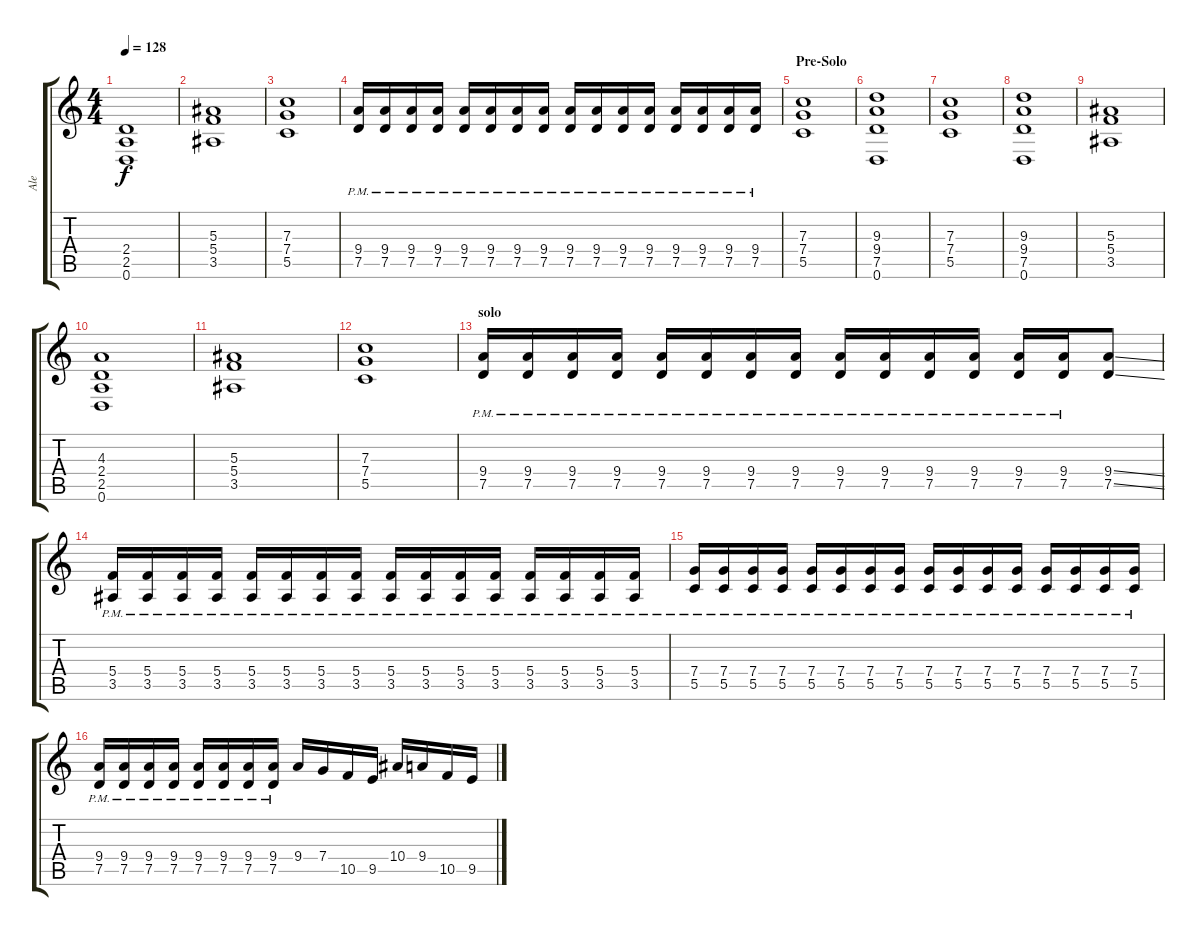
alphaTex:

\track ("Ale" "Ale") {instrument overdrivenguitar}
\staff {score tabs}
\tuning (D4 A3 F3 C3 G2 D2) {hide}
\ts (4 4)
\tempo 128
\clef g2
\ks c
(2.4 2.5 0.6).1{dy f} |
(5.3 5.4 3.5).1 |
(7.3 7.4 5.5).1 |
(9.4{pm} 7.5{pm}).16 (9.4{pm} 7.5{pm}).16 (9.4{pm} 7.5{pm}).16 (9.4{pm} 7.5{pm}).16 (9.4{pm} 7.5{pm}).16 (9.4{pm} 7.5{pm}).16 (9.4{pm} 7.5{pm}).16 (9.4{pm} 7.5{pm}).16 (9.4{pm} 7.5{pm}).16 (9.4{pm} 7.5{pm}).16 (9.4{pm} 7.5{pm}).16 (9.4{pm} 7.5{pm}).16 (9.4{pm} 7.5{pm}).16 (9.4{pm} 7.5{pm}).16 (9.4{pm} 7.5{pm}).16 (9.4{pm} 7.5{pm}).16 |
\section ("" "Pre-Solo")
(7.3 7.4 5.5).1 |
(9.3 9.4 7.5 0.6).1 |
(7.3 7.4 5.5).1 |
(9.3 9.4 7.5 0.6).1 |
(5.3 5.4 3.5).1 |
(4.3 2.4 2.5 0.6).1 |
(5.3 5.4 3.5).1 |
(7.3 7.4 5.5).1 |
\section ("" "solo")
(9.4{pm} 7.5{pm}).16 (9.4{pm} 7.5{pm}).16 (9.4{pm} 7.5{pm}).16 (9.4{pm} 7.5{pm}).16 (9.4{pm} 7.5{pm}).16 (9.4{pm} 7.5{pm}).16 (9.4{pm} 7.5{pm}).16 (9.4{pm} 7.5{pm}).16 (9.4{pm} 7.5{pm}).16 (9.4{pm} 7.5{pm}).16 (9.4{pm} 7.5{pm}).16 (9.4{pm} 7.5{pm}).16 (9.4{pm} 7.5{pm}).16 (9.4{pm} 7.5{pm}).16 (9.4{ss} 7.5{ss}).8 |
(5.4{pm} 3.5{pm}).16 (5.4{pm} 3.5{pm}).16 (5.4{pm} 3.5{pm}).16 (5.4{pm} 3.5{pm}).16 (5.4{pm} 3.5{pm}).16 (5.4{pm} 3.5{pm}).16 (5.4{pm} 3.5{pm}).16 (5.4{pm} 3.5{pm}).16 (5.4{pm} 3.5{pm}).16 (5.4{pm} 3.5{pm}).16 (5.4{pm} 3.5{pm}).16 (5.4{pm} 3.5{pm}).16 (5.4{pm} 3.5{pm}).16 (5.4{pm} 3.5{pm}).16 (5.4{pm} 3.5{pm}).16 (5.4{pm} 3.5{pm}).16 |
(7.4{pm} 5.5{pm}).16 (7.4{pm} 5.5{pm}).16 (7.4{pm} 5.5{pm}).16 (7.4{pm} 5.5{pm}).16 (7.4{pm} 5.5{pm}).16 (7.4{pm} 5.5{pm}).16 (7.4{pm} 5.5{pm}).16 (7.4{pm} 5.5{pm}).16 (7.4{pm} 5.5{pm}).16 (7.4{pm} 5.5{pm}).16 (7.4{pm} 5.5{pm}).16 (7.4{pm} 5.5{pm}).16 (7.4{pm} 5.5{pm}).16 (7.4{pm} 5.5{pm}).16 (7.4{pm} 5.5{pm}).16 (7.4{pm} 5.5{pm}).16 |
(9.4{pm} 7.5{pm}).16 (9.4{pm} 7.5{pm}).16 (9.4{pm} 7.5{pm}).16 (9.4{pm} 7.5{pm}).16 (9.4{pm} 7.5{pm}).16 (9.4{pm} 7.5{pm}).16 (9.4{pm} 7.5{pm}).16 (9.4{pm} 7.5{pm}).16 9.4.16 7.4.16 10.5.16 9.5.16 10.4.16 9.4.16 10.5.16 9.5.16
